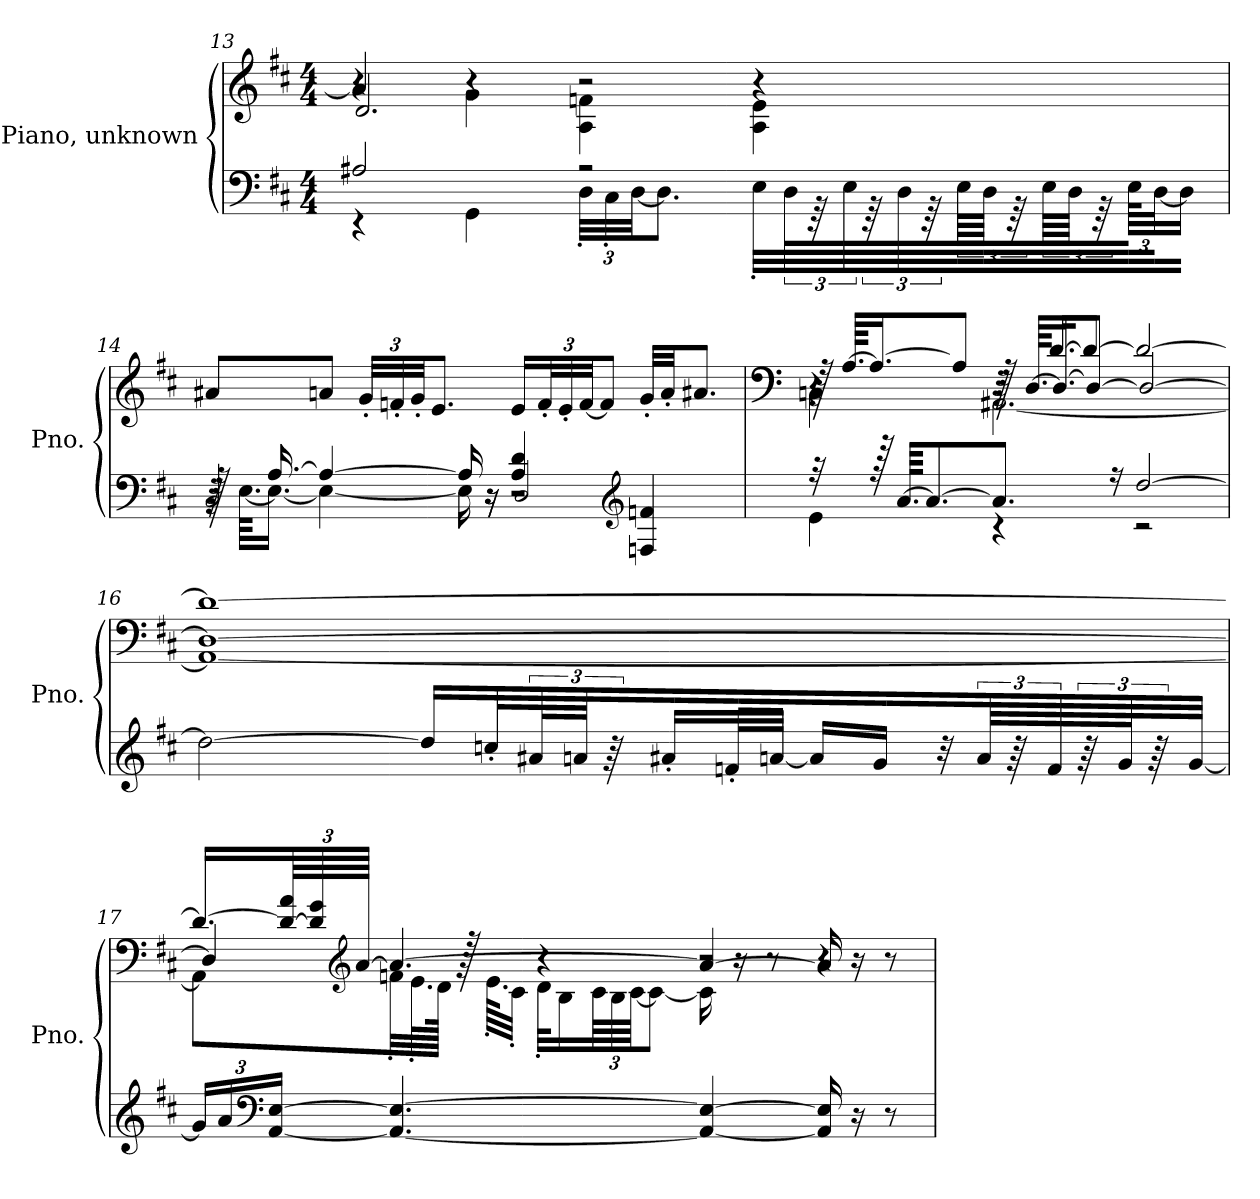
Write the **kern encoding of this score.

**kern	**kern
*part1	*part1
*staff2	*staff1
*I"Piano, unknown	*
*I'Pno.	*
!!LO:LB:g=z
*clefF4	*clefG2
*k[f#c#]	*k[f#c#]
*M4/4	*M4/4
=13	=13
*^	*^
*	*	*	*^
2A#X/	4r	4a/]	4r	2.d/
.	4GG\	4r	4g\	.
*	*Xbrackettup	*	*	*
2r	48D'\LLL	2r	4A\ 4fn\	.
.	48C#'\	.	.	.
.	[48D\JJ	.	.	.
.	8.D\J]	.	.	.
.	32E'\LLL	.	4A\ 4e\	4r
*	*brackettup	*	*	*
.	96D\JJJk	.	.	.
.	96r	.	.	.
.	96E\	.	.	.
.	96r	.	.	.
.	96D\	.	.	.
.	96r	.	.	.
.	96E\LLLL	.	.	.
.	96D\JJJJ	.	.	.
.	96r	.	.	.
.	96E\LLLL	.	.	.
.	96D\JJJJ	.	.	.
.	96r	.	.	.
*	*Xbrackettup	*	*	*
.	96E\KLLL	.	.	.
.	[48D\J	.	.	.
.	16D\JJ]	.	.	.
*	*	*v	*v	*v
!!LO:LB:g=z
=14	=14	=14
*	*^	*
32r	128r	2C#/	8a#X/L
.	[64.E\KKLL	.	.
[16.A/	16.E\JJ_	.	.
4A/_	4E\_	.	8an/J
*	*	*	*Xbrackettup
.	.	.	48g'/LLL
.	.	.	48fn'/
.	.	.	48g'/JJ
.	.	.	8.e/J
16A/]	16E\]	.	.
16r	16r	.	.
4A/ 4d/	2r	2D/	16e/LL
.	.	.	48f'/L
.	.	.	48e'/
.	.	.	[48f/JJ
.	.	.	8f/J]
*clefG2	*	*	*
4Fn/ 4fn/	.	.	32g'/LLL
.	.	.	32a'/JJ
.	.	.	8.a#X/J
*v	*v	*v	*
=15	=15
*	*clefF4
*^	*^
*	*	*	*^
32r	4e\	128r	4Cn\	4r
.	.	[64.A/KKLL	.	.
128r	.	16.A/J_	.	.
[64.a/KKKL	.	.	.	.
8.a/_	.	.	.	.
.	.	8A/J]	.	.
8.a/J]	4r	32r	[2.AA#X\	128r
.	.	.	.	[64.D/KKLL
.	.	[16.d/KL	.	16.D/J_
.	.	8d/J_	.	8D/J_
16r	.	.	.	.
[2dd/	2r	2d/_	.	2D/_
*v	*v	*	*	*
!!LO:PB:g=z	!!	!!
=16	=16	=16	=16
2dd\_	1d_	1AA#_	1D_
16dd\LL]	.	.	.
32ccn'\L	.	.	.
*brackettup	*	*	*
96a#X\L	.	.	.
96an\JJJJ	.	.	.
96r	.	.	.
16a#X'/LL	.	.	.
32fn'/L	.	.	.
[32an/JJJ	.	.	.
16a/LL]	.	.	.
16g/JJ	.	.	.
32r	.	.	.
96a/	.	.	.
96r	.	.	.
96f/	.	.	.
96r	.	.	.
96g/	.	.	.
96r	.	.	.
[32g/	.	.	.
!!LO:LB:g=z	!!	!!
=17	=17	=17	=17
*Xbrackettup	*	*	*
24g/LL]	16.d/LL_	8AA#\L]	4D/]
24a/	.	.	.
*clefF4	*	*	*
[24AA/ [24E/JJ	.	.	.
.	96d/_ 96a/LL	.	.
.	96d/] 96g/	.	.
*	*clefG2	*	*
.	[96a/JJJJ	.	.
4.AA/_ 4.E/_	4.a/_	32fn'\LL	.
.	.	64.e'\L	.
.	.	128d\JJJJk	.
.	.	128r	.
.	.	64.e'\KLLL	.
.	.	32c#'\JJJ	.
.	.	32d'\KLL	4r
.	.	16B\	.
.	.	96c#\LL	.
.	.	96B\	.
.	.	[96c#\JJJ	.
.	.	8c#\J_	.
4AA/_ 4E/_	4a/_	16c#\]	2r
.	.	16r	.
.	.	8r	.
16AA/] 16E/]	16a/]	4r	.
16r	16r	.	.
8r	8r	.	.
*	*v	*v	*v
=	=
*-	*-
